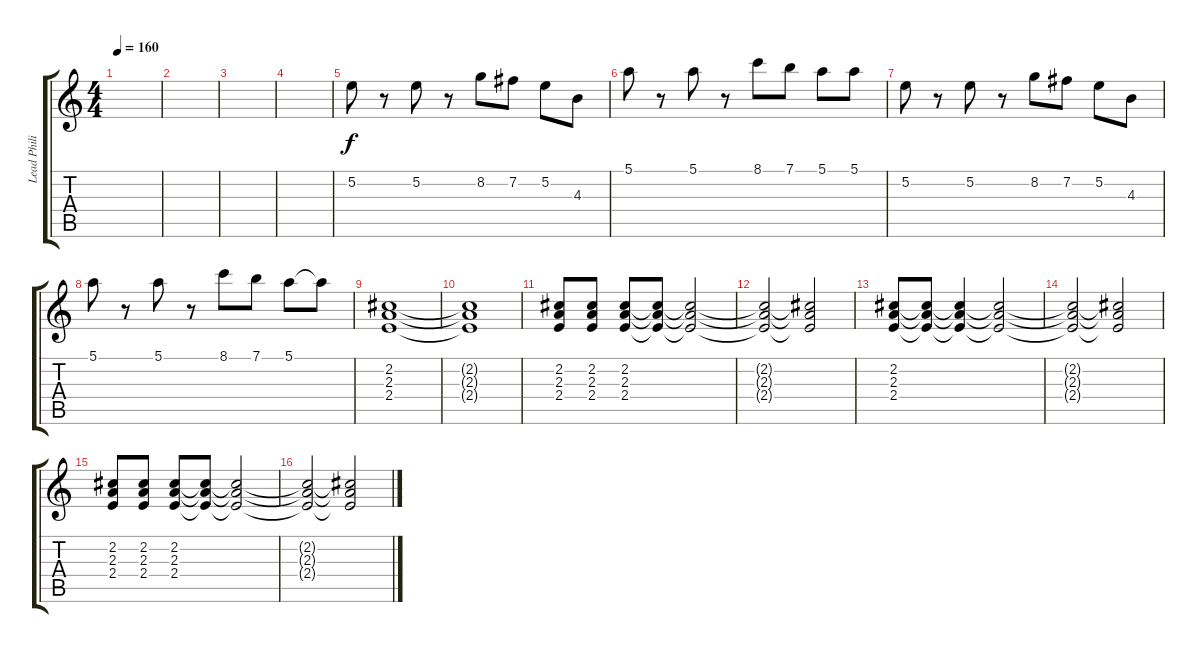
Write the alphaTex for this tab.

\track ("Lead Philippe" "Lead Phili") {instrument overdrivenguitar}
\staff {score tabs}
\tuning (E4 B3 G3 D3 A2 E2) {hide}
\ts (4 4)
\tempo 160
\clef g2
\ks c
|
|
|
|
5.2.8 r.8 5.2.8 r.8 8.2.8 7.2.8 5.2.8 4.3.8 |
5.1.8 r.8 5.1.8 r.8 8.1.8 7.1.8 5.1.8 5.1.8 |
5.2.8 r.8 5.2.8 r.8 8.2.8 7.2.8 5.2.8 4.3.8 |
5.1.8 r.8 5.1.8 r.8 8.1.8 7.1.8 5.1.8 5.1{t}.8 |
(2.2 2.3 2.4).1{volume 2} |
(2.2{t} 2.3{t} 2.4{t}).1 |
(2.2 2.3 2.4).8{volume 8} (2.2 2.3 2.4).8 (2.2 2.3 2.4).8{volume 2} (2.2{t} 2.3{t} 2.4{t}).8 (2.2{t} 2.3{t} 2.4{t}).2 |
(2.2{t} 2.3{t} 2.4{t}).2 (2.2{t} 2.3{t} 2.4{t}).2 |
(2.2 2.3 2.4).8{volume 8} (2.2{t} 2.3{t} 2.4{t}).8{volume 2} (2.2{t} 2.3{t} 2.4{t}).4 (2.2{t} 2.3{t} 2.4{t}).2 |
(2.2{t} 2.3{t} 2.4{t}).2 (2.2{t} 2.3{t} 2.4{t}).2 |
(2.2 2.3 2.4).8{volume 8} (2.2 2.3 2.4).8 (2.2 2.3 2.4).8{volume 2} (2.2{t} 2.3{t} 2.4{t}).8 (2.2{t} 2.3{t} 2.4{t}).2 |
(2.2{t} 2.3{t} 2.4{t}).2 (2.2{t} 2.3{t} 2.4{t}).2
